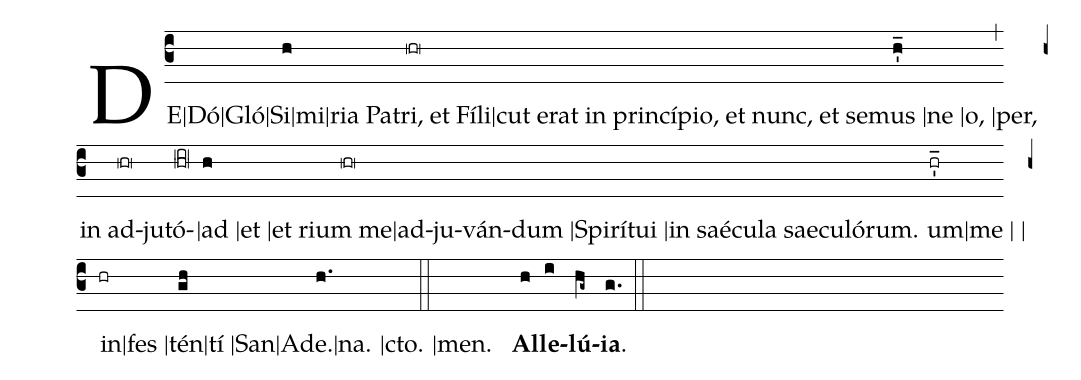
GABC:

%%
(c3) DE|Dó|Gló|S{i}(h)|mi|{ria Patri, et Fíli}|{cut erat in princípio, et nunc, et sem}(hr0)us |ne |o,  |per, (h'_) (,)  {in ad-ju}(hr0)tó({hr0}ir0)|ad |et |et (h){rium me}|{ad-ju-ván-dum} |Spirítui |{in saécula saeculórum. }(hr0)um|me | | (hr'_) in|fes |(hr)tén|tí |San|A(gh)de.|na. |cto. |men. (h.) (::)
<b>{Al}</b>(h)<b>{le}</b>(i)<b>{lú}</b>(hg~)<b>{ia}</b>.(g.) (::) (Z-)
